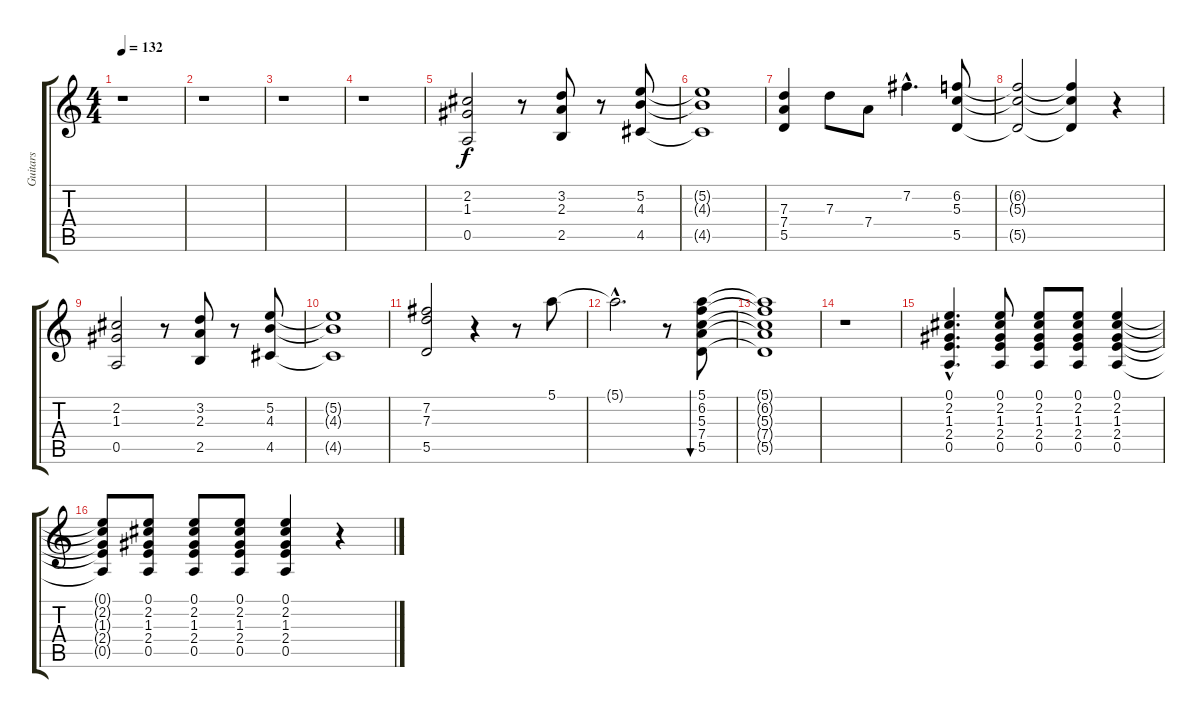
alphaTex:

\track ("Guitars" "Guitars") {instrument acousticguitarsteel}
\staff {score tabs}
\tuning (E4 B3 G3 D3 A2 E2) {hide}
\ts (4 4)
\tempo 132
\clef g2
\ks c
r.1{dy f instrument acousticguitarsteel} |
r.1 |
r.1 |
r.1 |
(2.2 1.3 0.5).2 r.8 (3.2 2.3 2.5).8 r.8 (5.2 4.3 4.5).8 |
(5.2{t} 4.3{t} 4.5{t}).1 |
(7.3 7.4 5.5).4 7.3.8 7.4.8 7.2{hac}.4{d} (6.2 5.3 5.5).8 |
(6.2{t} 5.3{t} 5.5{t}).2 (6.2{t} 5.3{t} 5.5{t}).4 r.4 |
(2.2 1.3 0.5).2 r.8 (3.2 2.3 2.5).8 r.8 (5.2 4.3 4.5).8 |
(5.2{t} 4.3{t} 4.5{t}).1 |
(7.2 7.3 5.5).2 r.4 r.8 5.1.8 |
5.1{hac t}.2{d} r.8 (5.1 6.2 5.3 7.4 5.5).8{bu 240} |
(5.1{t} 6.2{t} 5.3{t} 7.4{t} 5.5{t}).1 |
r.1 |
(0.1{hac} 2.2{hac} 1.3{hac} 2.4{hac} 0.5{hac}).4{d} (0.1 2.2 1.3 2.4 0.5).8 (0.1 2.2 1.3 2.4 0.5).8 (0.1 2.2 1.3 2.4 0.5).8 (0.1 2.2 1.3 2.4 0.5).4 |
(0.1{t} 2.2{t} 1.3{t} 2.4{t} 0.5{t}).8 (0.1 2.2 1.3 2.4 0.5).8 (0.1 2.2 1.3 2.4 0.5).8 (0.1 2.2 1.3 2.4 0.5).8 (0.1 2.2 1.3 2.4 0.5).4 r.4
